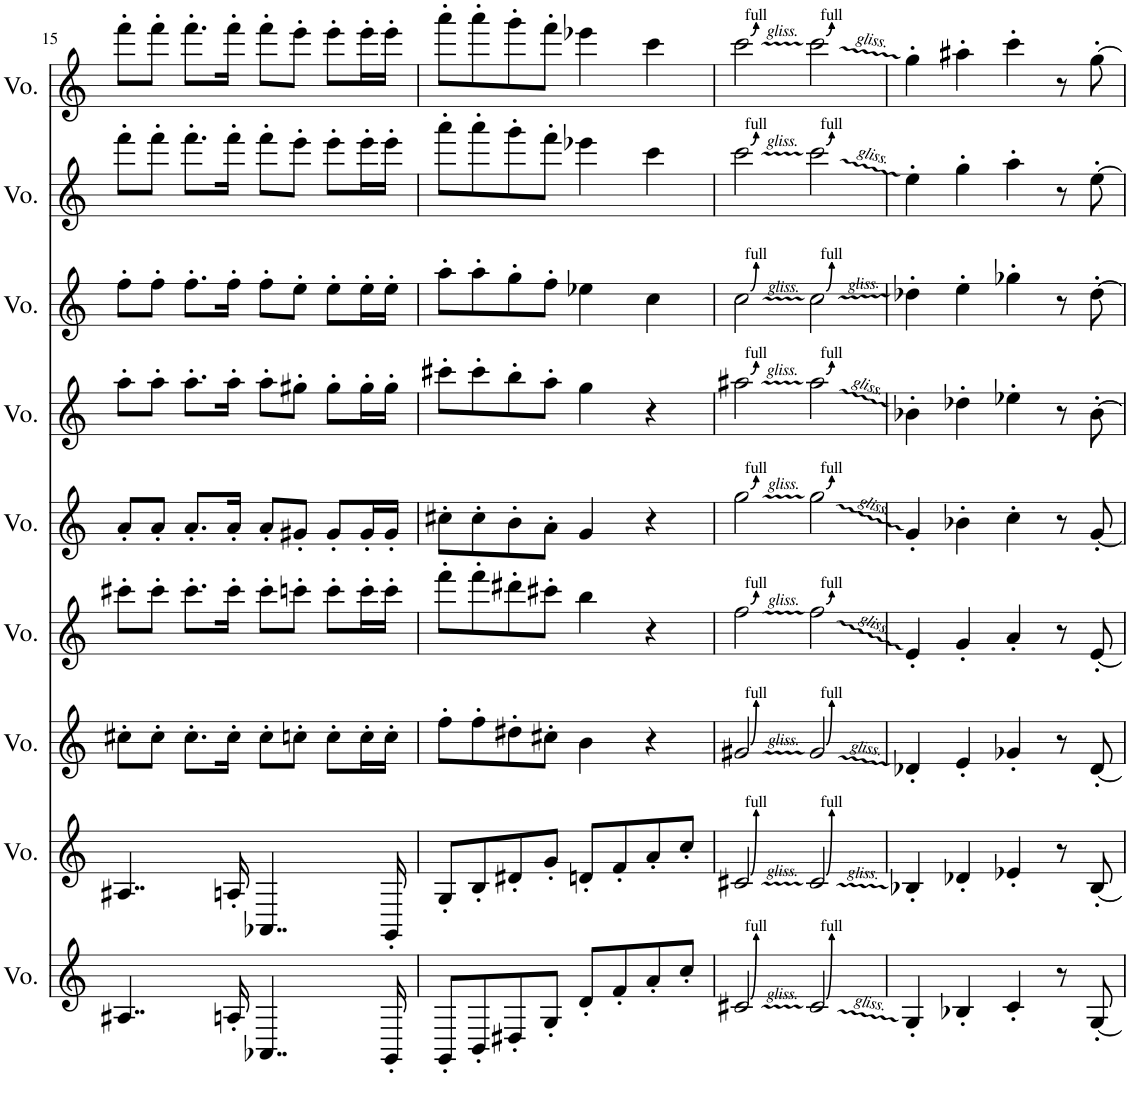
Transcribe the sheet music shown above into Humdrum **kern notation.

**kern	**kern	**kern	**kern	**kern	**kern	**kern	**kern	**kern
*part9	*part8	*part7	*part6	*part5	*part4	*part3	*part2	*part1
*staff9	*staff8	*staff7	*staff6	*staff5	*staff4	*staff3	*staff2	*staff1
*I"Voice	*I"Voice	*I"Voice	*I"Voice	*I"Voice	*I"Voice	*I"Voice	*I"Voice	*I"Voice
*I'Vo.	*I'Vo.	*I'Vo.	*I'Vo.	*I'Vo.	*I'Vo.	*I'Vo.	*I'Vo.	*I'Vo.
!!LO:PB:g=z
*clefG2	*clefG2	*clefG2	*clefG2	*clefG2	*clefG2	*clefG2	*clefG2	*clefG2
*k[]	*k[]	*k[]	*k[]	*k[]	*k[]	*k[]	*k[]	*k[]
*M4/4	*M4/4	*M4/4	*M4/4	*M4/4	*M4/4	*M4/4	*M4/4	*M4/4
=15	=15	=15	=15	=15	=15	=15	=15	=15
4..A#X/	4..A#X/	8cc#X'\L	8ccc#X'\L	8a'/L	8aa'\L	8ff'\L	8fff'\L	8fff'\L
.	.	8cc#'\J	8ccc#'\J	8a'/J	8aa'\J	8ff'\J	8fff'\J	8fff'\J
.	.	8.cc#'\L	8.ccc#'\L	8.a'/L	8.aa'\L	8.ff'\L	8.fff'\L	8.fff'\L
16An'/	16An'/	16cc#'\Jk	16ccc#'\Jk	16a'/Jk	16aa'\Jk	16ff'\Jk	16fff'\Jk	16fff'\Jk
4..AA-X/	4..AA-X/	8cc#'\L	8ccc#'\L	8a'/L	8aa'\L	8ff'\L	8fff'\L	8fff'\L
.	.	8ccn'\J	8cccn'\J	8g#X'/J	8gg#X'\J	8ee'\J	8eee'\J	8eee'\J
.	.	8cc'\L	8ccc'\L	8g#'/L	8gg#'\L	8ee'\L	8eee'\L	8eee'\L
.	.	16cc'\L	16ccc'\L	16g#'/L	16gg#'\L	16ee'\L	16eee'\L	16eee'\L
16GG'/	16GG'/	16cc'\JJ	16ccc'\JJ	16g#'/JJ	16gg#'\JJ	16ee'\JJ	16eee'\JJ	16eee'\JJ
=16	=16	=16	=16	=16	=16	=16	=16	=16
8GG'/L	8G'/L	8ff'\L	8fff'\L	8cc#X'\L	8ccc#X'\L	8aa'\L	8aaa'\L	8aaa'\L
8BB'/	8B'/	8ff'\	8fff'\	8cc#'\	8ccc#'\	8aa'\	8aaa'\	8aaa'\
8D#X'/	8d#X'/	8dd#X'\	8ddd#X'\	8b'\	8bb'\	8gg'\	8ggg'\	8ggg'\
8G'/J	8g'/J	8cc#X'\J	8ccc#X'\J	8a'\J	8aa'\J	8ff'\J	8fff'\J	8fff'\J
8d'/L	8dn'/L	4b\	4bb\	4g/	4gg\	4ee-X\	4eee-X\	4eee-X\
8f'/	8f'/	.	.	.	.	.	.	.
8a'/	8a'/	4r	4r	4r	4r	4cc\	4ccc\	4ccc\
8cc'/J	8cc'/J	.	.	.	.	.	.	.
=17	=17	=17	=17	=17	=17	=17	=17	=17
2c#X/	2c#X/	2g#X/	2ff\	2gg\	2aa#X\	2cc\	2ccc\	2ccc\
2c#/	2c#/	2g#/	2ff\	2gg\	2aa#\	2cc\	2ccc\	2ccc\
=18	=18	=18	=18	=18	=18	=18	=18	=18
4G'/	4B-X'/	4d-X'/	4e'/	4g'/	4b-X'\	4dd-X'\	4ee'\	4gg'\
4B-X'/	4d-X'/	4e'/	4g'/	4b-X'\	4dd-X'\	4ee'\	4gg'\	4aa#X'\
4c'/	4e-X'/	4g-X'/	4a'/	4cc'\	4ee-X'\	4gg-X'\	4aa'\	4ccc'\
8r	8r	8r	8r	8r	8r	8r	8r	8r
[8G'/	[8B-'/	[8d-'/	[8e'/	[8g'/	[8b-'\	[8dd-'\	[8ee'\	[8gg'\
=	=	=	=	=	=	=	=	=
*-	*-	*-	*-	*-	*-	*-	*-	*-
